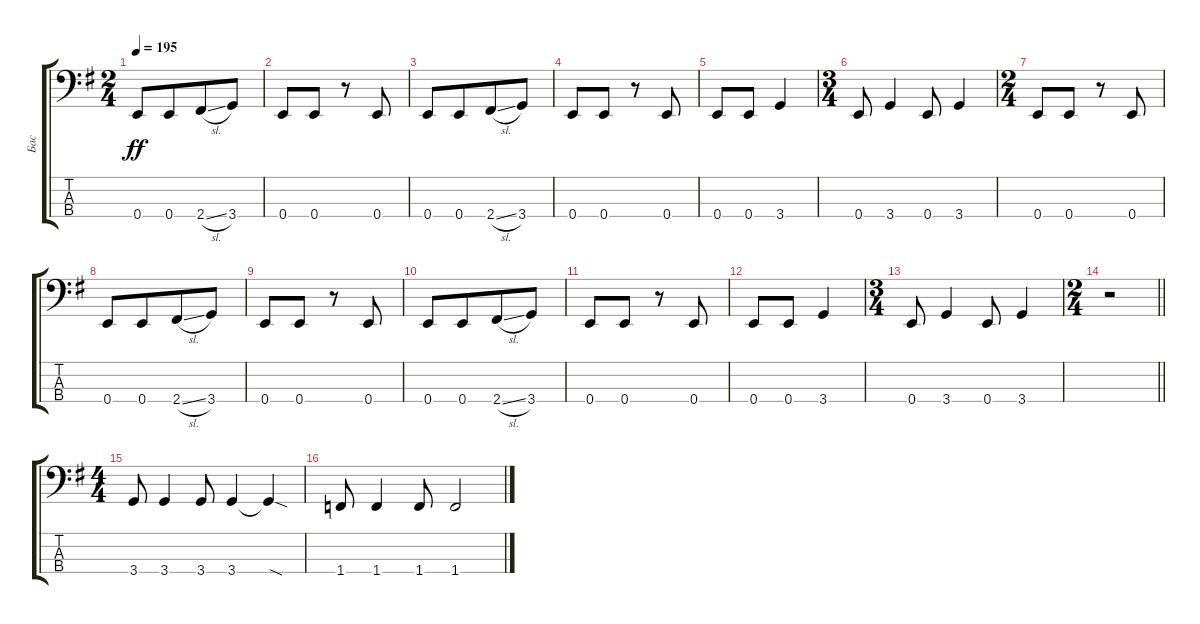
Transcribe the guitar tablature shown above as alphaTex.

\track ("Бас" "Бас") {instrument electricbassfinger}
\staff {score tabs}
\tuning (G2 D2 A1 E1) {hide}
\ts (2 4)
\tempo 195
\clef f4
\ks eminor
0.4.8{dy ff} 0.4.8{beam merge} 2.4{sl}.8 3.4.8 |
0.4.8 0.4.8 r.8 0.4.8 |
0.4.8 0.4.8{beam merge} 2.4{sl}.8 3.4.8 |
0.4.8 0.4.8 r.8 0.4.8 |
0.4.8 0.4.8 3.4.4 |
\ts (3 4)
0.4.8 3.4.4 0.4.8 3.4.4 |
\ts (2 4)
0.4.8 0.4.8 r.8 0.4.8 |
0.4.8 0.4.8{beam merge} 2.4{sl}.8 3.4.8 |
0.4.8 0.4.8 r.8 0.4.8 |
0.4.8 0.4.8{beam merge} 2.4{sl}.8 3.4.8 |
0.4.8 0.4.8 r.8 0.4.8 |
0.4.8 0.4.8 3.4.4 |
\ts (3 4)
0.4.8 3.4.4 0.4.8 3.4.4 |
\ts (2 4)
\barLineRight lightlight
r.2 |
\ts (4 4)
\section ("" "")
3.4.8 3.4.4 3.4.8 3.4.4 3.4{sod t}.4 |
1.4.8 1.4.4 1.4.8 1.4.2
